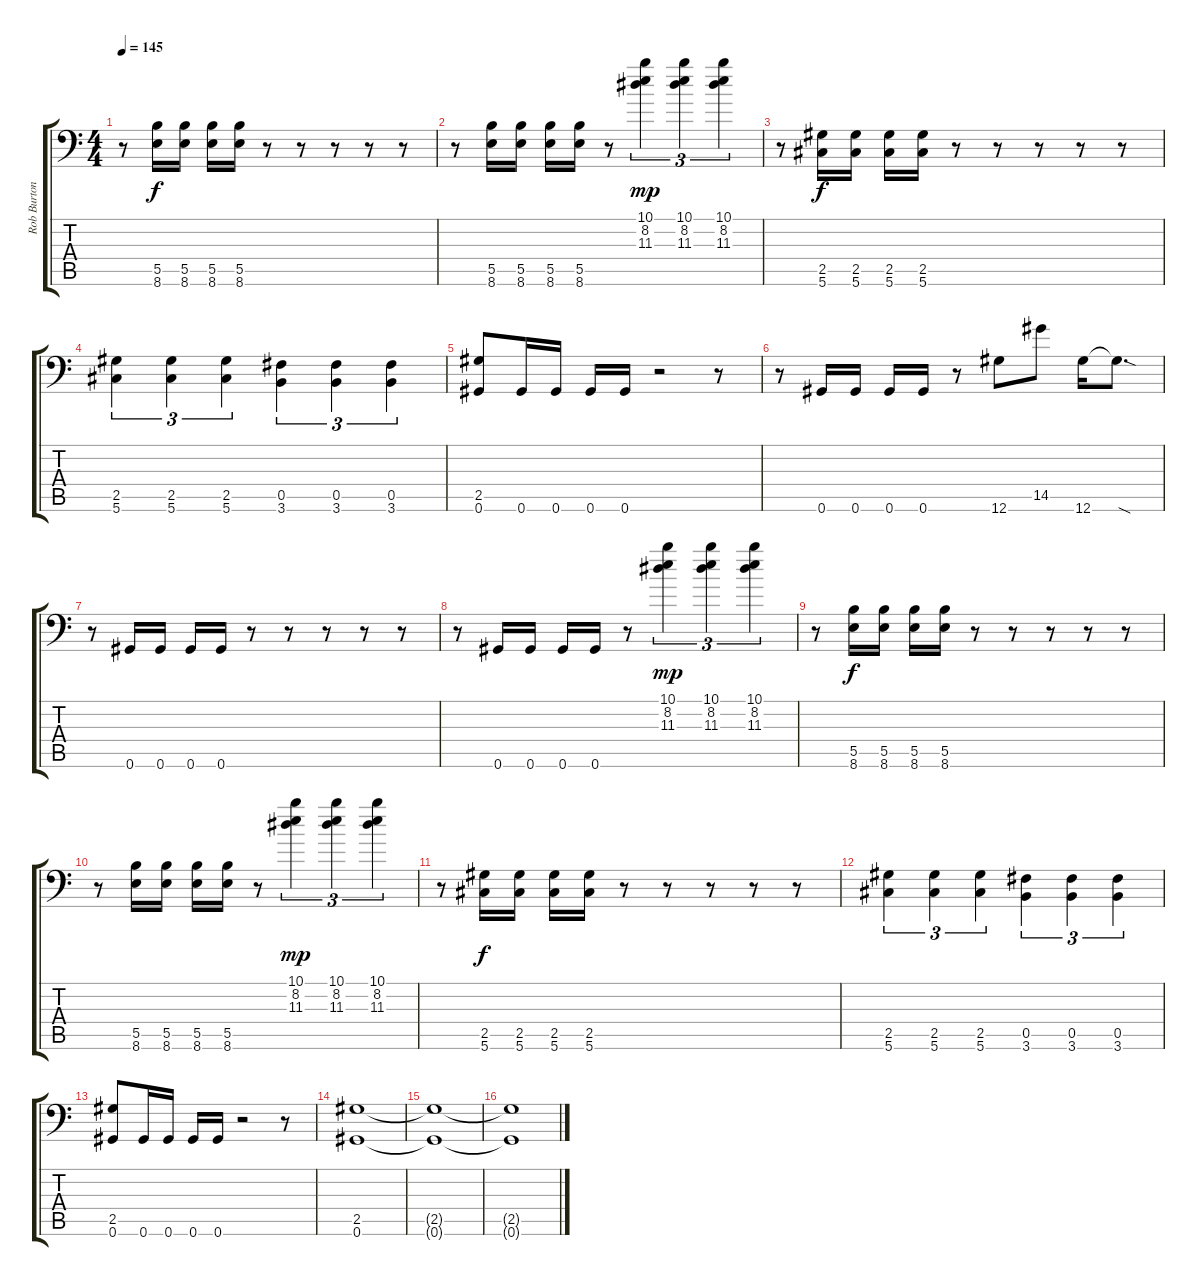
\track ("Rob Burton" "Rob Burton") {instrument distortionguitar}
\staff {score tabs}
\tuning (Db4 Ab3 E3 B2 Gb2 Ab1) {hide}
\ts (4 4)
\tempo 145
\clef f4
\ks c
r.8{dy mp} (5.5 8.6).16{dy f} (5.5 8.6).16 (5.5 8.6).16 (5.5 8.6).16 r.8 r.8 r.8 r.8 r.8 |
r.8 (5.5 8.6).16 (5.5 8.6).16 (5.5 8.6).16 (5.5 8.6).16 r.8 (10.1 8.2 11.3).4{tu (3 2) dy mp} (10.1 8.2 11.3).4{tu (3 2)} (10.1 8.2 11.3).4{tu (3 2)} |
r.8 (2.5 5.6).16{dy f} (2.5 5.6).16 (2.5 5.6).16 (2.5 5.6).16 r.8 r.8 r.8 r.8 r.8 |
(2.5 5.6).4{tu (3 2)} (2.5 5.6).4{tu (3 2)} (2.5 5.6).4{tu (3 2)} (0.5 3.6).4{tu (3 2)} (0.5 3.6).4{tu (3 2)} (0.5 3.6).4{tu (3 2)} |
(2.5 0.6).8 0.6.16 0.6.16 0.6.16 0.6.16 r.2 r.8 |
r.8 0.6.16 0.6.16 0.6.16 0.6.16 r.8 12.6.8 14.5.8 12.6.16 12.6{sod t}.8{d} |
r.8 0.6.16 0.6.16 0.6.16 0.6.16 r.8 r.8 r.8 r.8 r.8 |
r.8 0.6.16 0.6.16 0.6.16 0.6.16 r.8 (10.1 8.2 11.3).4{tu (3 2) dy mp} (10.1 8.2 11.3).4{tu (3 2)} (10.1 8.2 11.3).4{tu (3 2)} |
r.8 (5.5 8.6).16{dy f} (5.5 8.6).16 (5.5 8.6).16 (5.5 8.6).16 r.8 r.8 r.8 r.8 r.8 |
r.8 (5.5 8.6).16 (5.5 8.6).16 (5.5 8.6).16 (5.5 8.6).16 r.8 (10.1 8.2 11.3).4{tu (3 2) dy mp} (10.1 8.2 11.3).4{tu (3 2)} (10.1 8.2 11.3).4{tu (3 2)} |
r.8 (2.5 5.6).16{dy f} (2.5 5.6).16 (2.5 5.6).16 (2.5 5.6).16 r.8 r.8 r.8 r.8 r.8 |
(2.5 5.6).4{tu (3 2)} (2.5 5.6).4{tu (3 2)} (2.5 5.6).4{tu (3 2)} (0.5 3.6).4{tu (3 2)} (0.5 3.6).4{tu (3 2)} (0.5 3.6).4{tu (3 2)} |
(2.5 0.6).8 0.6.16 0.6.16 0.6.16 0.6.16 r.2 r.8 |
(2.5 0.6).1 |
(2.5{t} 0.6{t}).1{volume 0} |
(2.5{t} 0.6{t}).1
